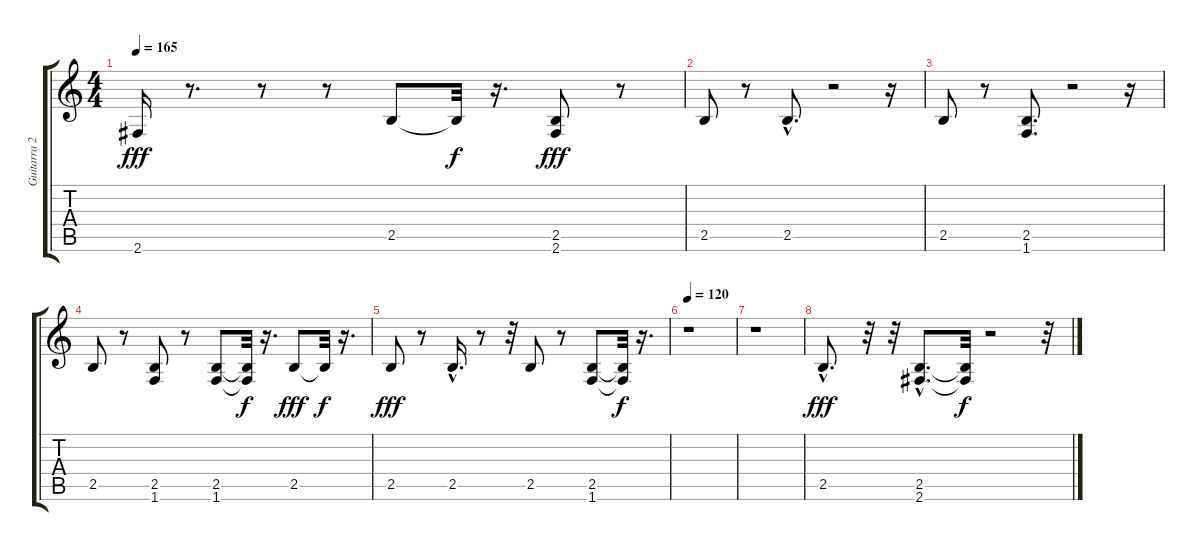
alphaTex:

\track ("Guitarra 2" "Guitarra 2") {instrument distortionguitar}
\staff {score tabs}
\tuning (E4 B3 G3 D3 A2 E2) {hide}
\ts (4 4)
\tempo 165
\clef g2
\ks c
2.6.16{dy fff} r.8{d} r.8 r.8 2.5.8 2.5{t}.32{dy f} r.16{d} (2.5 2.6).8{dy fff} r.8 |
2.5.8 r.8 2.5{hac}.8{d} r.2 r.16 |
2.5.8 r.8 (2.5 1.6).8{d} r.2 r.16 |
2.5.8 r.8 (2.5 1.6).8 r.8 (2.5 1.6).8 (2.5{t} 1.6{t}).32{dy f} r.16{d} 2.5.8{dy fff} 2.5{t}.32{dy f} r.16{d} |
2.5.8{dy fff} r.8 2.5{hac}.16{d} r.8 r.32 2.5.8 r.8 (2.5 1.6).8 (2.5{t} 1.6{t}).32{dy f} r.16{d} |
\tempo 120
r.1 |
r.1 |
2.5{hac}.8{d dy fff} r.32 r.32 (2.5{hac} 2.6{hac}).8{d} (2.5{t} 2.6{t}).32{dy f} r.2 r.32
